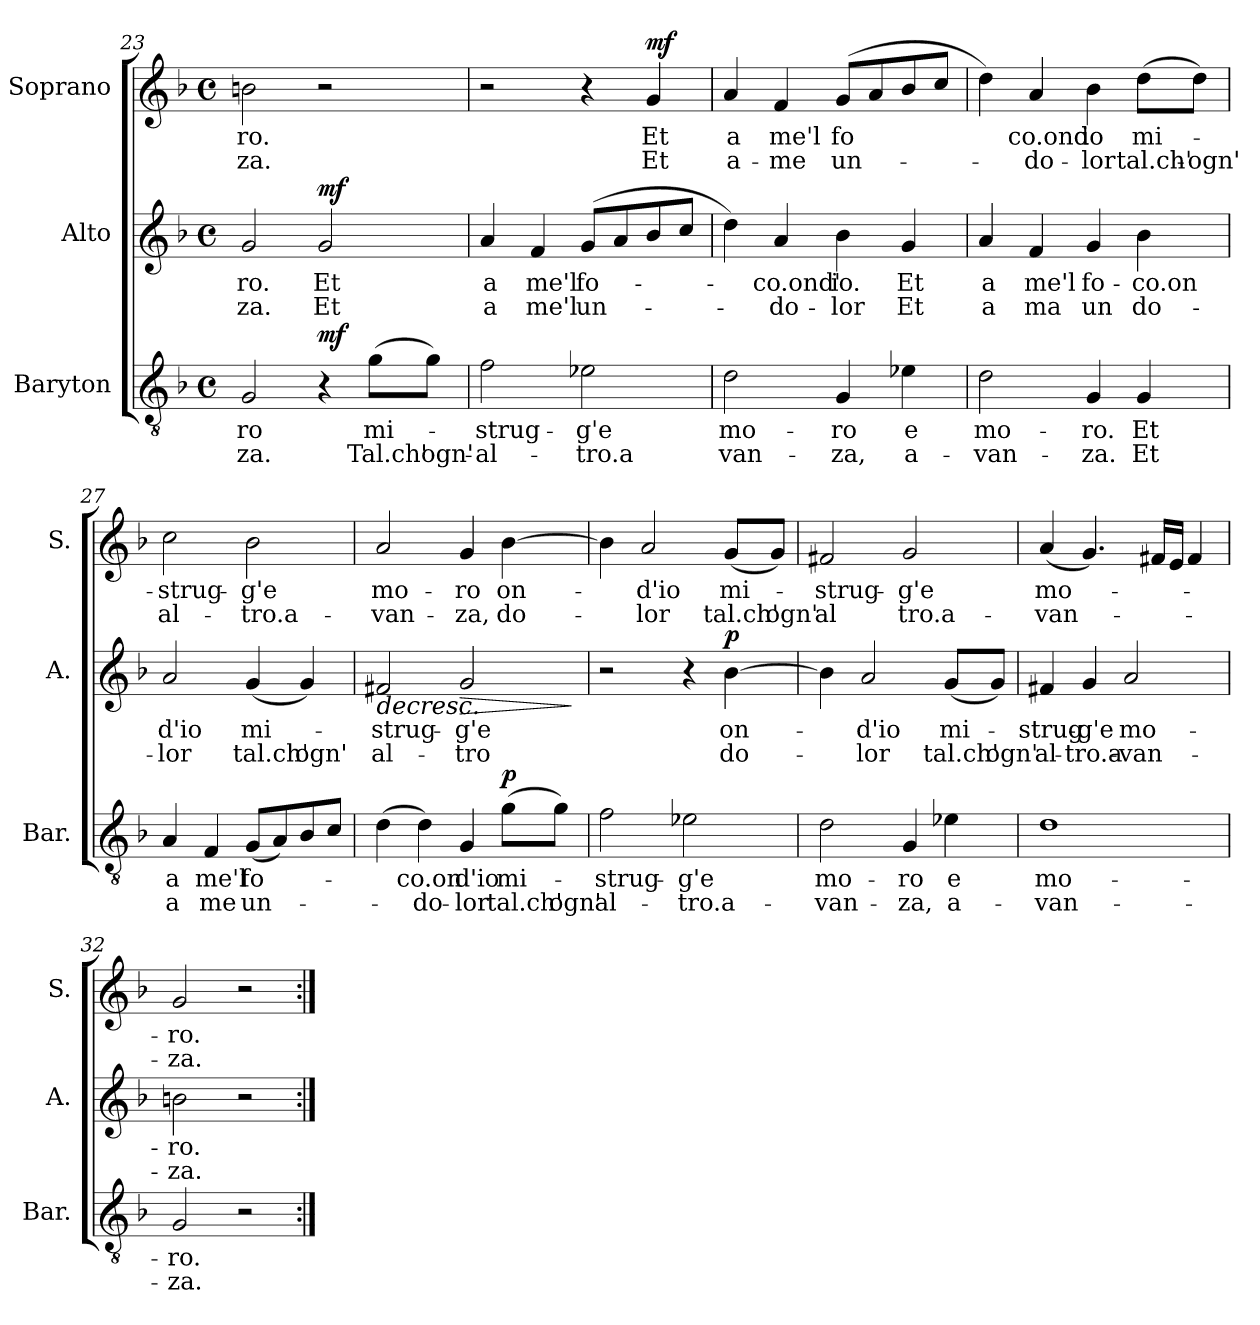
**kern	**text	**text	**dynam	**kern	**text	**text	**dynam	**kern	**text	**text	**dynam
*part3	*part3	*part3	*part3	*part2	*part2	*part2	*part2	*part1	*part1	*part1	*part1
*staff3	*staff3	*staff3	*staff3	*staff2	*staff2	*staff2	*staff2	*staff1	*staff1	*staff1	*staff1
*I"Baryton	*	*	*	*I"Alto	*	*	*	*I"Soprano	*	*	*
*I'Bar.	*	*	*	*I'A.	*	*	*	*I'S.	*	*	*
*clefGv2	*	*	*	*clefG2	*	*	*	*clefG2	*	*	*
*k[b-]	*	*	*	*k[b-]	*	*	*	*k[b-]	*	*	*
*M4/4	*	*	*	*M4/4	*	*	*	*M4/4	*	*	*
*met(c)	*	*	*	*met(c)	*	*	*	*met(c)	*	*	*
=23	=23	=23	=23	=23	=23	=23	=23	=23	=23	=23	=23
2G/	-ro	-za.	.	2g/	-ro.	-za.	.	2bn\	-ro.	-za.	.
!	!	!	!LO:DY:a	!	!	!	!LO:DY:a	!	!	!	!
4r	.	.	mf	2g/	Et	Et	mf	2r	.	.	.
(8g\L	mi-	Tal.ch'	.	.	.	.	.	.	.	.	.
8g\J)	.	ogn'-	.	.	.	.	.	.	.	.	.
!!LO:PB:g=z
=24	=24	=24	=24	=24	=24	=24	=24	=24	=24	=24	=24
2f\	-strug-	-al-	.	4a/	a	a	.	2r	.	.	.
.	.	.	.	4f/	me'l	me'l	.	.	.	.	.
2e-X\	-g'e	-tro.a	.	(>8g/L	fo-	un-	.	4r	.	.	.
.	.	.	.	8a/	.	.	.	.	.	.	.
!	!	!	!	!	!	!	!	!	!	!	!LO:DY:a
.	.	.	.	8b-/	.	.	.	4g/	Et	Et	mf
.	.	.	.	8cc/J	.	.	.	.	.	.	.
=25	=25	=25	=25	=25	=25	=25	=25	=25	=25	=25	=25
2d\	mo-	van-	.	4dd\)	.	.	.	4a/	a	a-	.
.	.	.	.	4a/	-co.ond'	-do-	.	4f/	me'l	-me	.
4G/	-ro	-za,	.	4b-\	io.	-lor	.	(>8g/L	fo	un-	.
.	.	.	.	.	.	.	.	8a/	.	.	.
4e-X\	e	a-	.	4g/	Et	Et	.	8b-/	.	.	.
.	.	.	.	.	.	.	.	8cc/J	.	.	.
=26	=26	=26	=26	=26	=26	=26	=26	=26	=26	=26	=26
2d\	mo-	-van-	.	4a/	a	a	.	4dd\)	.	.	.
.	.	.	.	4f/	me'l	ma	.	4a/	co.ond	-do-	.
4G/	-ro.	-za.	.	4g/	fo-	un	.	4b-\	io	-lor	.
4G/	Et	Et	.	4b-\	-co.on	do-	.	(8dd\L	mi-	tal.ch'-	.
.	.	.	.	.	.	.	.	8dd\J)	.	-ogn'	.
!!LO:LB:g=z
=27	=27	=27	=27	=27	=27	=27	=27	=27	=27	=27	=27
4A/	a	a	.	2a/	d'io	-lor	.	2cc\	-strug-	al-	.
4F/	me'l	me	.	.	.	.	.	.	.	.	.
(>8G/L	fo-	un-	.	(>4g/	mi-	tal.ch'	.	2b-\	-g'e	-tro.a-	.
8A/)	.	.	.	.	.	.	.	.	.	.	.
8B-/	.	.	.	4g/)	.	ogn'	.	.	.	.	.
8c/J	.	.	.	.	.	.	.	.	.	.	.
=28	=28	=28	=28	=28	=28	=28	=28	=28	=28	=28	=28
!	!	!	!	!	!	!	!LO:HP:b	!	!	!	!
(4d\	.	.	.	2f#X/	-strug-	al-	>	2a/	mo-	-van-	.
4d\)	-co.on	-do-	.	.	.	.	.	.	.	.	.
!	!	!	!	!	!	!	!LO:HP:b	!	!	!	!
4G/	d'io	-lor	.	2g/	-g'e	-tro	>	4g/	-ro	-za,	.
!	!	!	!LO:DY:a	!	!	!	!	!	!	!	!
(8g\L	mi-	tal.ch'	p	.	.	.	.	[4b-\	on-	do-	.
8g\J)	.	ogn'	.	.	.	.	.	.	.	.	.
.	.	.	.	.	.	.	] ]	.	.	.	.
=29	=29	=29	=29	=29	=29	=29	=29	=29	=29	=29	=29
2f\	-strug-	al-	.	2r	.	.	.	4b-\]	.	.	.
.	.	.	.	.	.	.	.	2a/	-d'io	-lor	.
2e-X\	-g'e	-tro.a-	.	4r	.	.	.	.	.	.	.
!	!	!	!	!	!	!	!LO:DY:a	!	!	!	!
.	.	.	.	[4b-\	on-	do-	p	(8g/L	mi-	tal.ch'	.
.	.	.	.	.	.	.	.	8g/J)	.	ogn'	.
=30	=30	=30	=30	=30	=30	=30	=30	=30	=30	=30	=30
2d\	mo-	-van-	.	4b-\]	.	.	.	2f#X/	-strug-	al	.
.	.	.	.	2a/	-d'io	-lor	.	.	.	.	.
4G/	-ro	-za,	.	.	.	.	.	2g/	-g'e	tro.a-	.
4e-X\	e	a-	.	(8g/L	mi-	tal.ch'	.	.	.	.	.
.	.	.	.	8g/J)	.	ogn'	.	.	.	.	.
!!LO:LB:g=z
=31	=31	=31	=31	=31	=31	=31	=31	=31	=31	=31	=31
1d	mo-	-van-	.	4f#X/	-strug-	al-	.	(>4a/	mo-	-van-	.
.	.	.	.	4g/	-g'e	-tro.a-	.	4.g/)	.	.	.
.	.	.	.	2a/	mo-	-van-	.	.	.	.	.
.	.	.	.	.	.	.	.	16f#X/LL	.	.	.
.	.	.	.	.	.	.	.	16e/JJ	.	.	.
.	.	.	.	.	.	.	.	4f#/	.	.	.
=32	=32	=32	=32	=32	=32	=32	=32	=32	=32	=32	=32
2G/	-ro.	-za.	.	2bn\	-ro.	-za.	.	2g/	-ro.	-za.	.
2r	.	.	.	2r	.	.	.	2r	.	.	.
=:|!	=:|!	=:|!	=:|!	=:|!	=:|!	=:|!	=:|!	=:|!	=:|!	=:|!	=:|!
*-	*-	*-	*-	*-	*-	*-	*-	*-	*-	*-	*-
